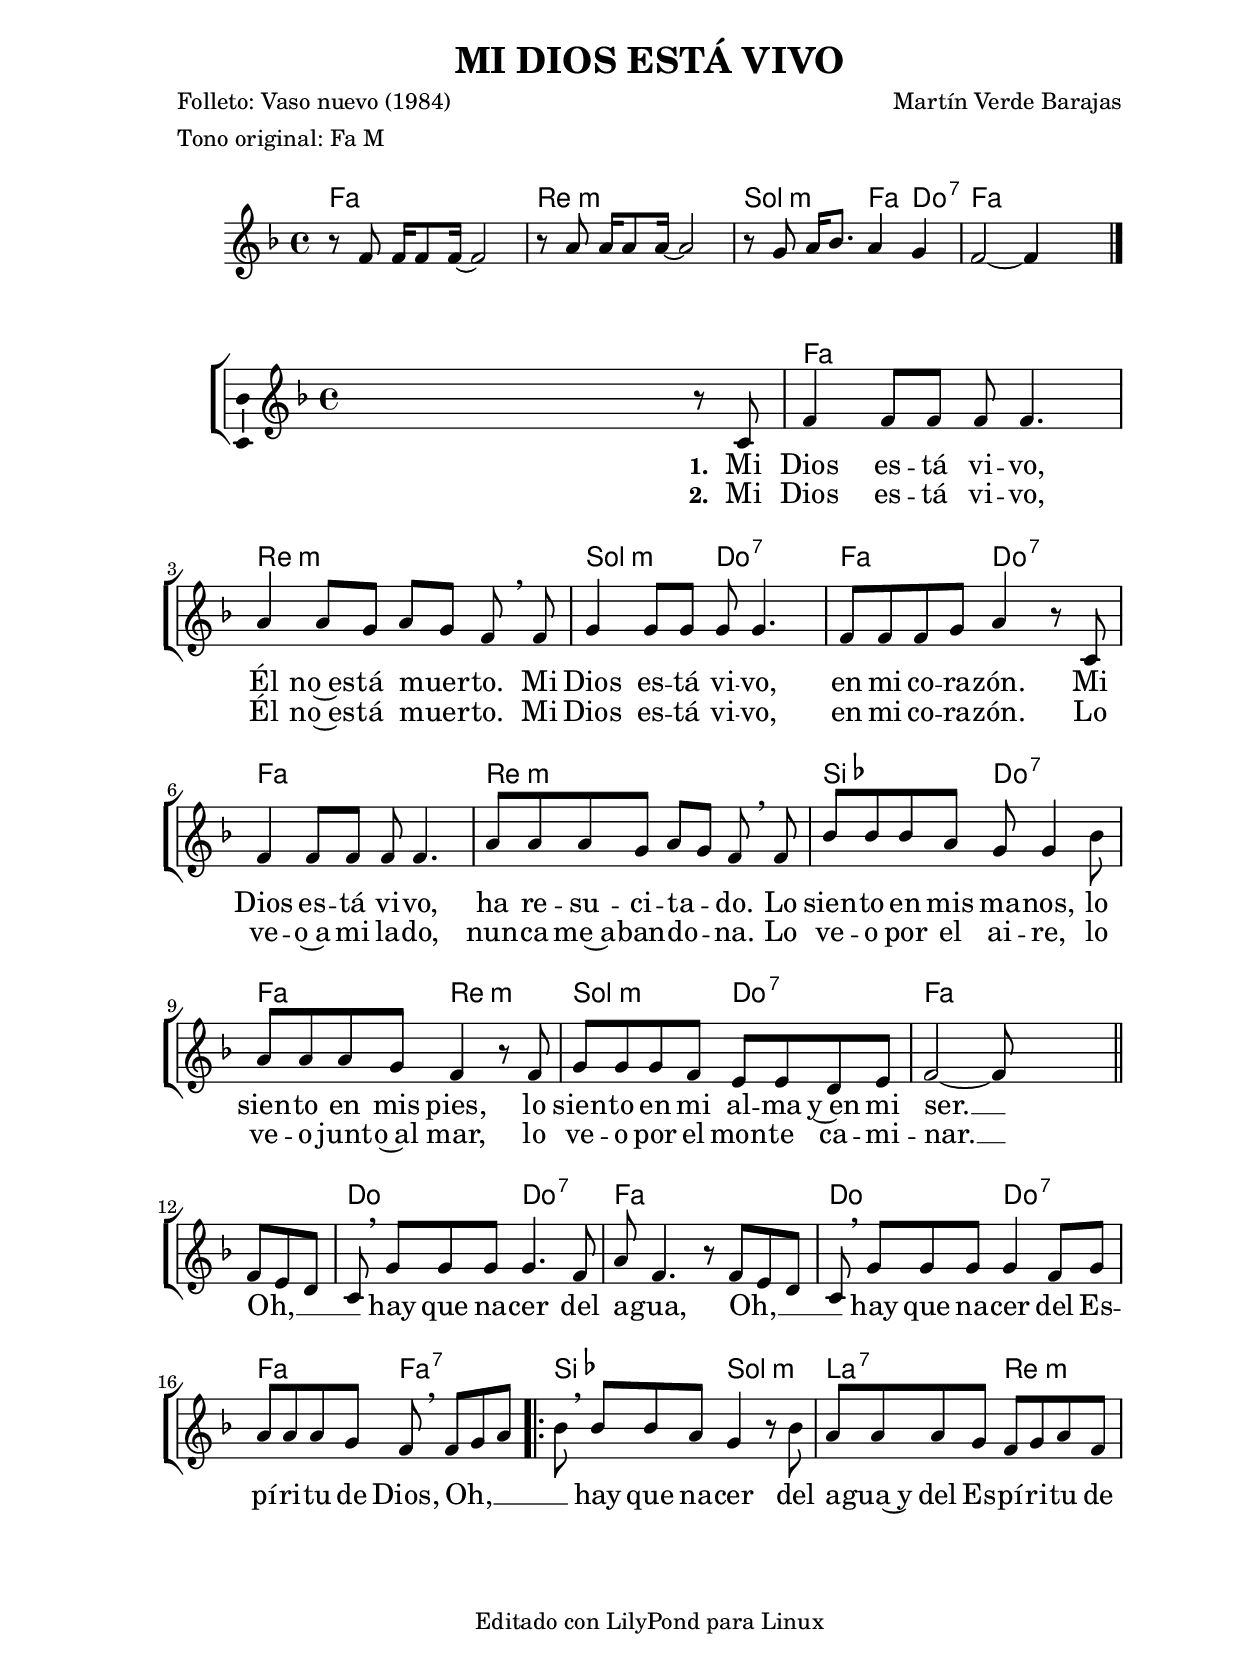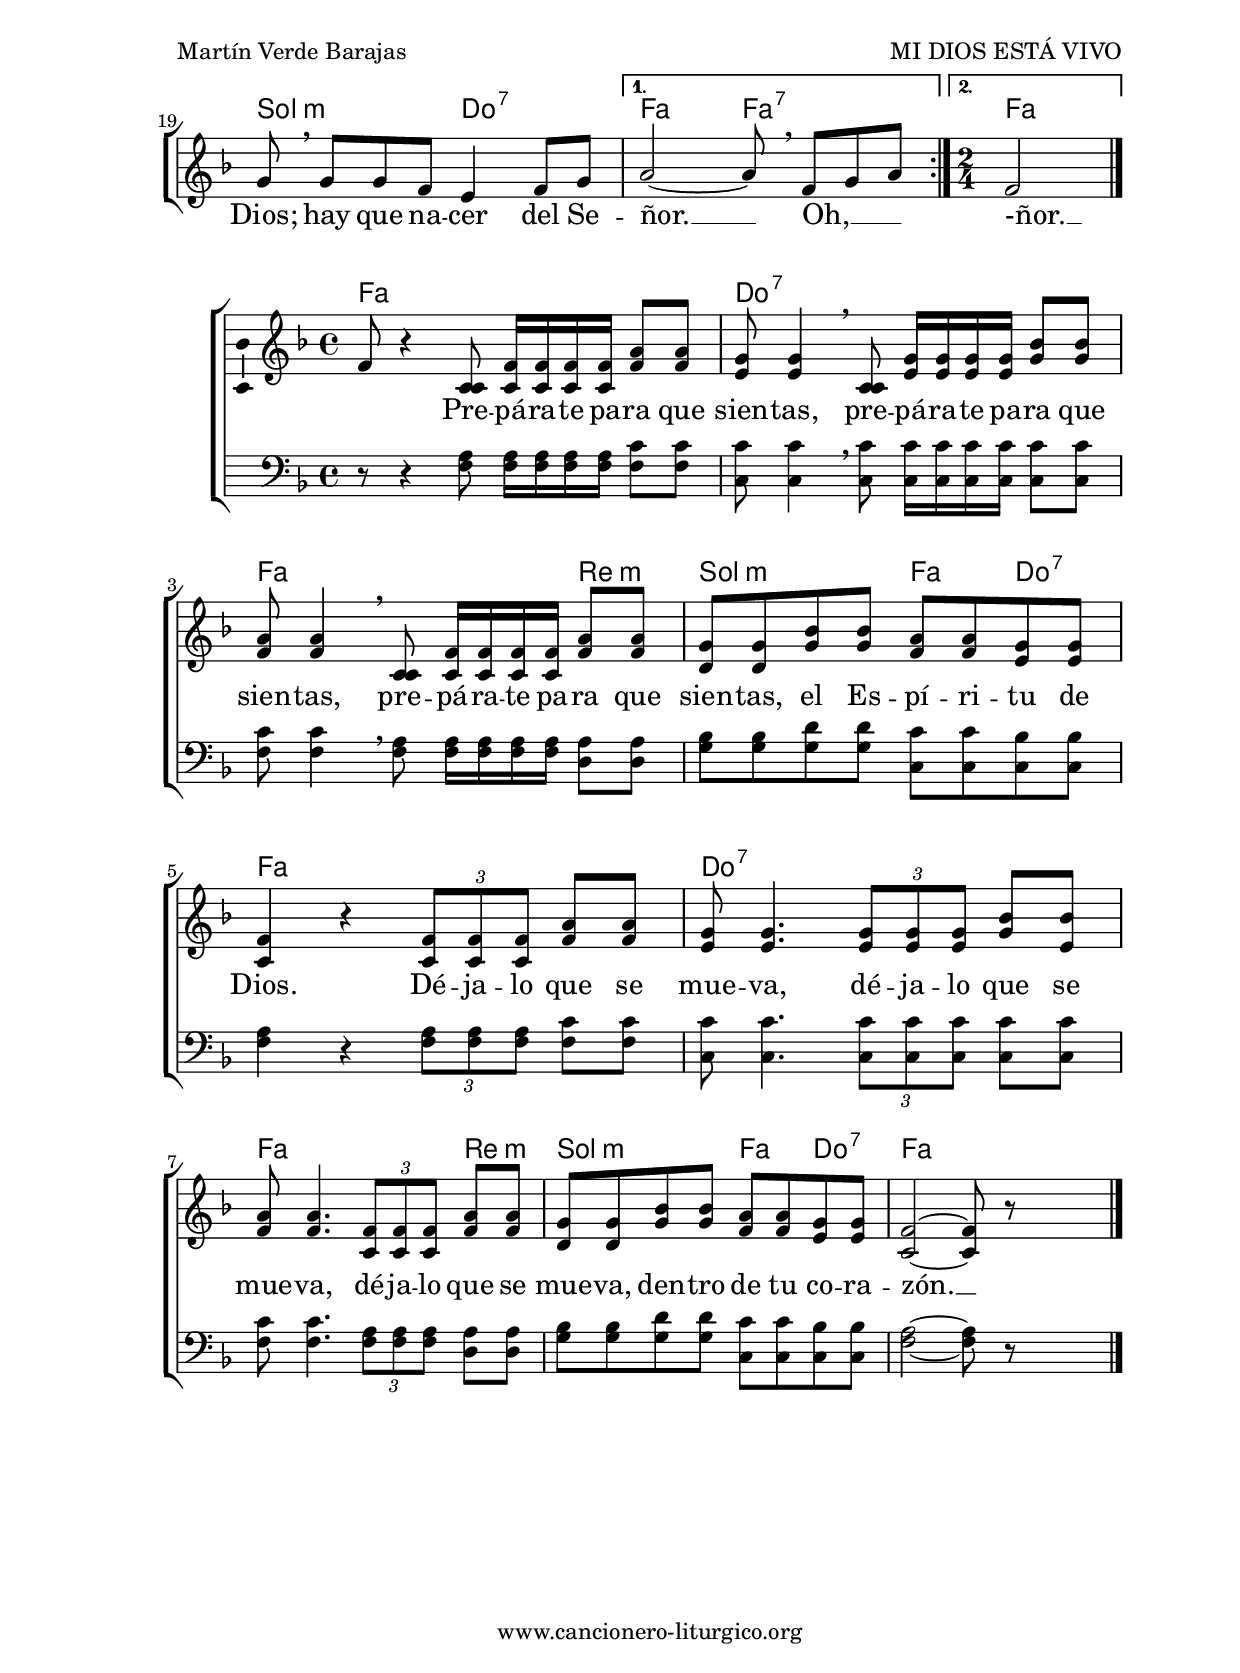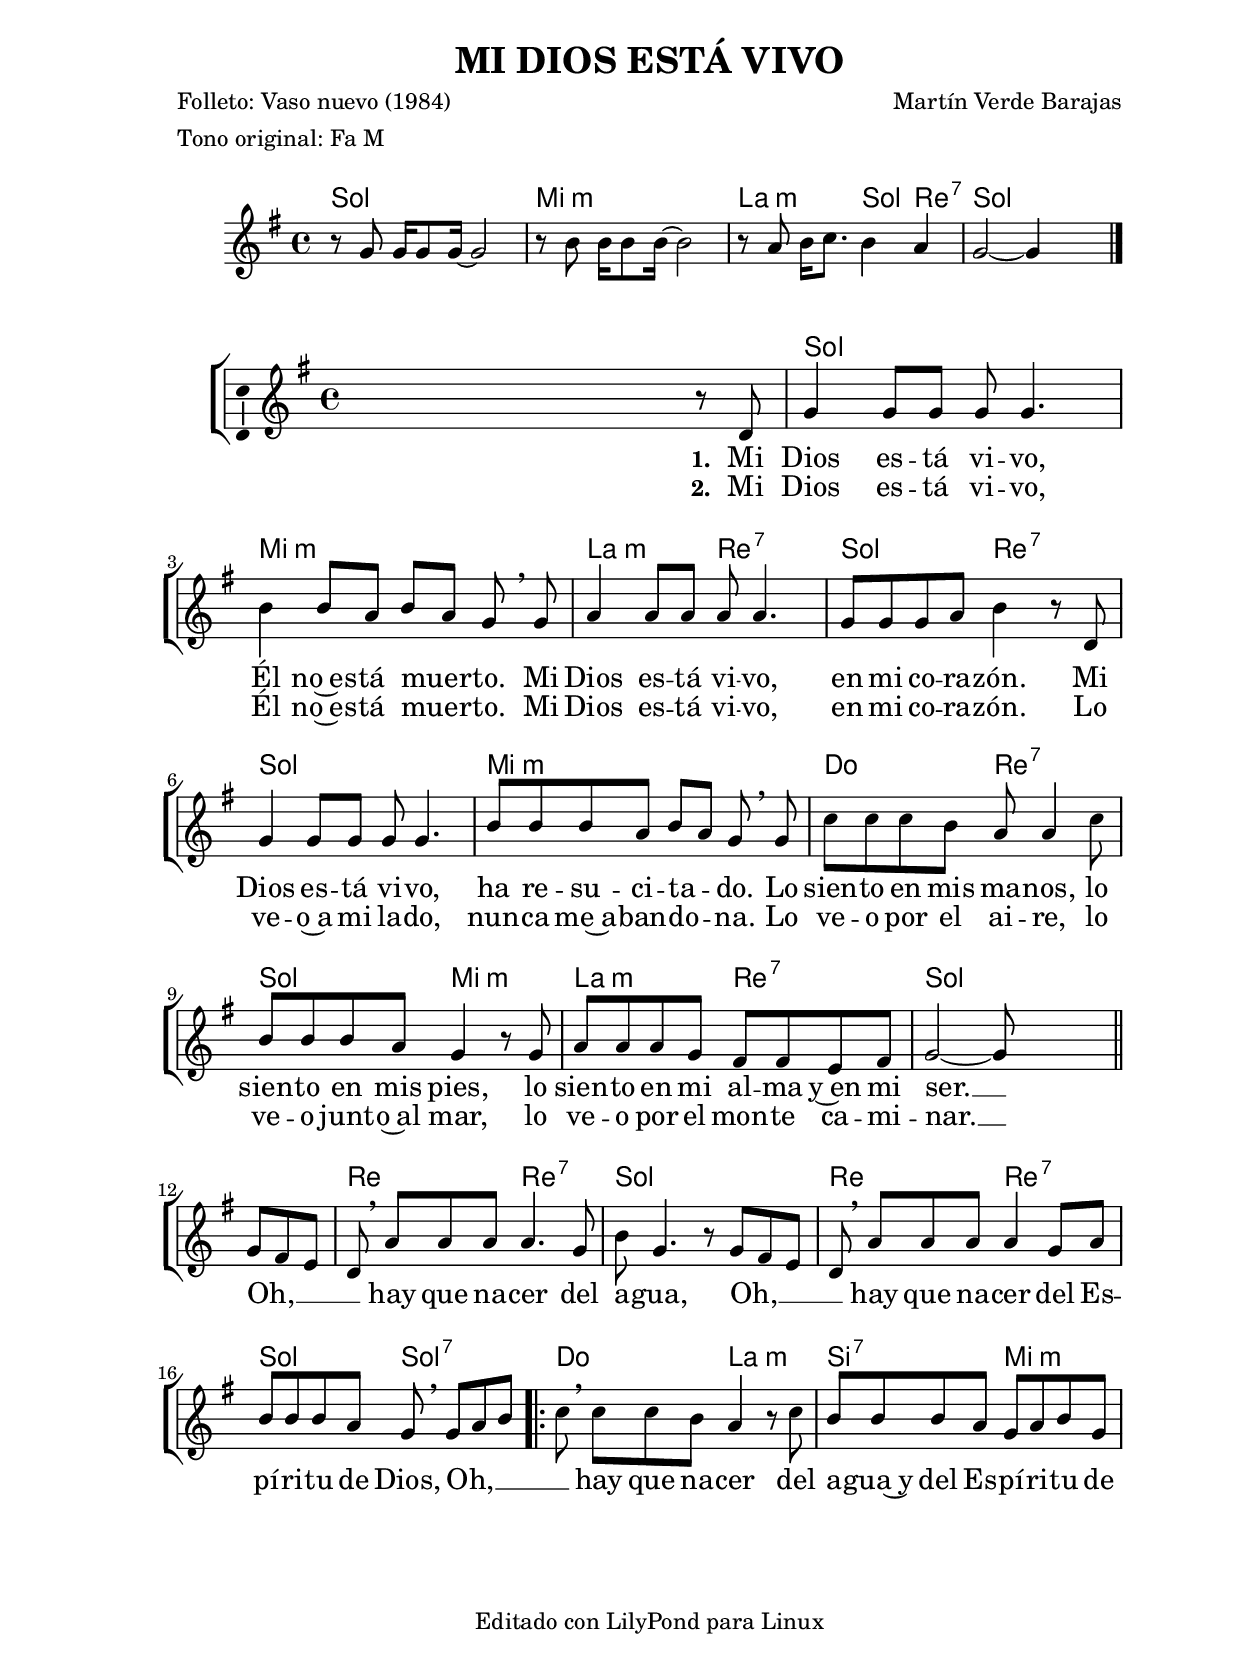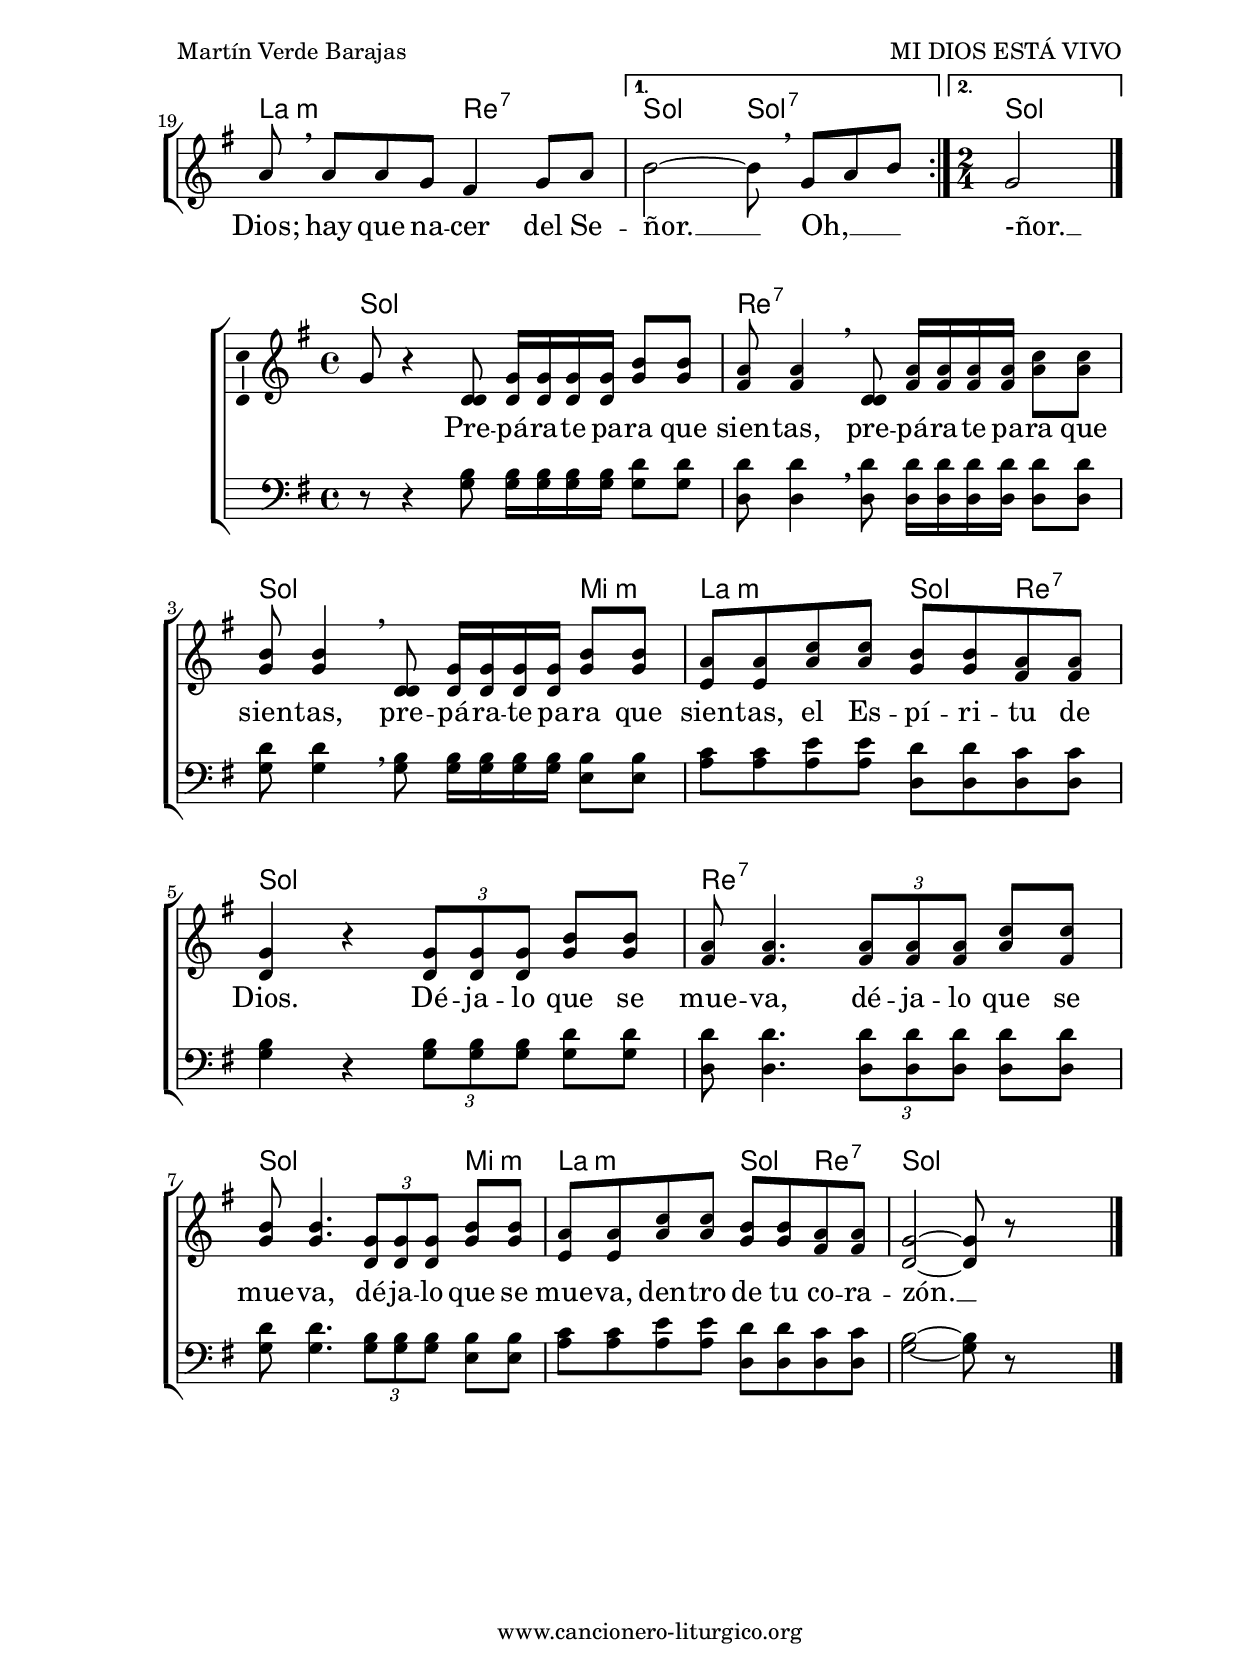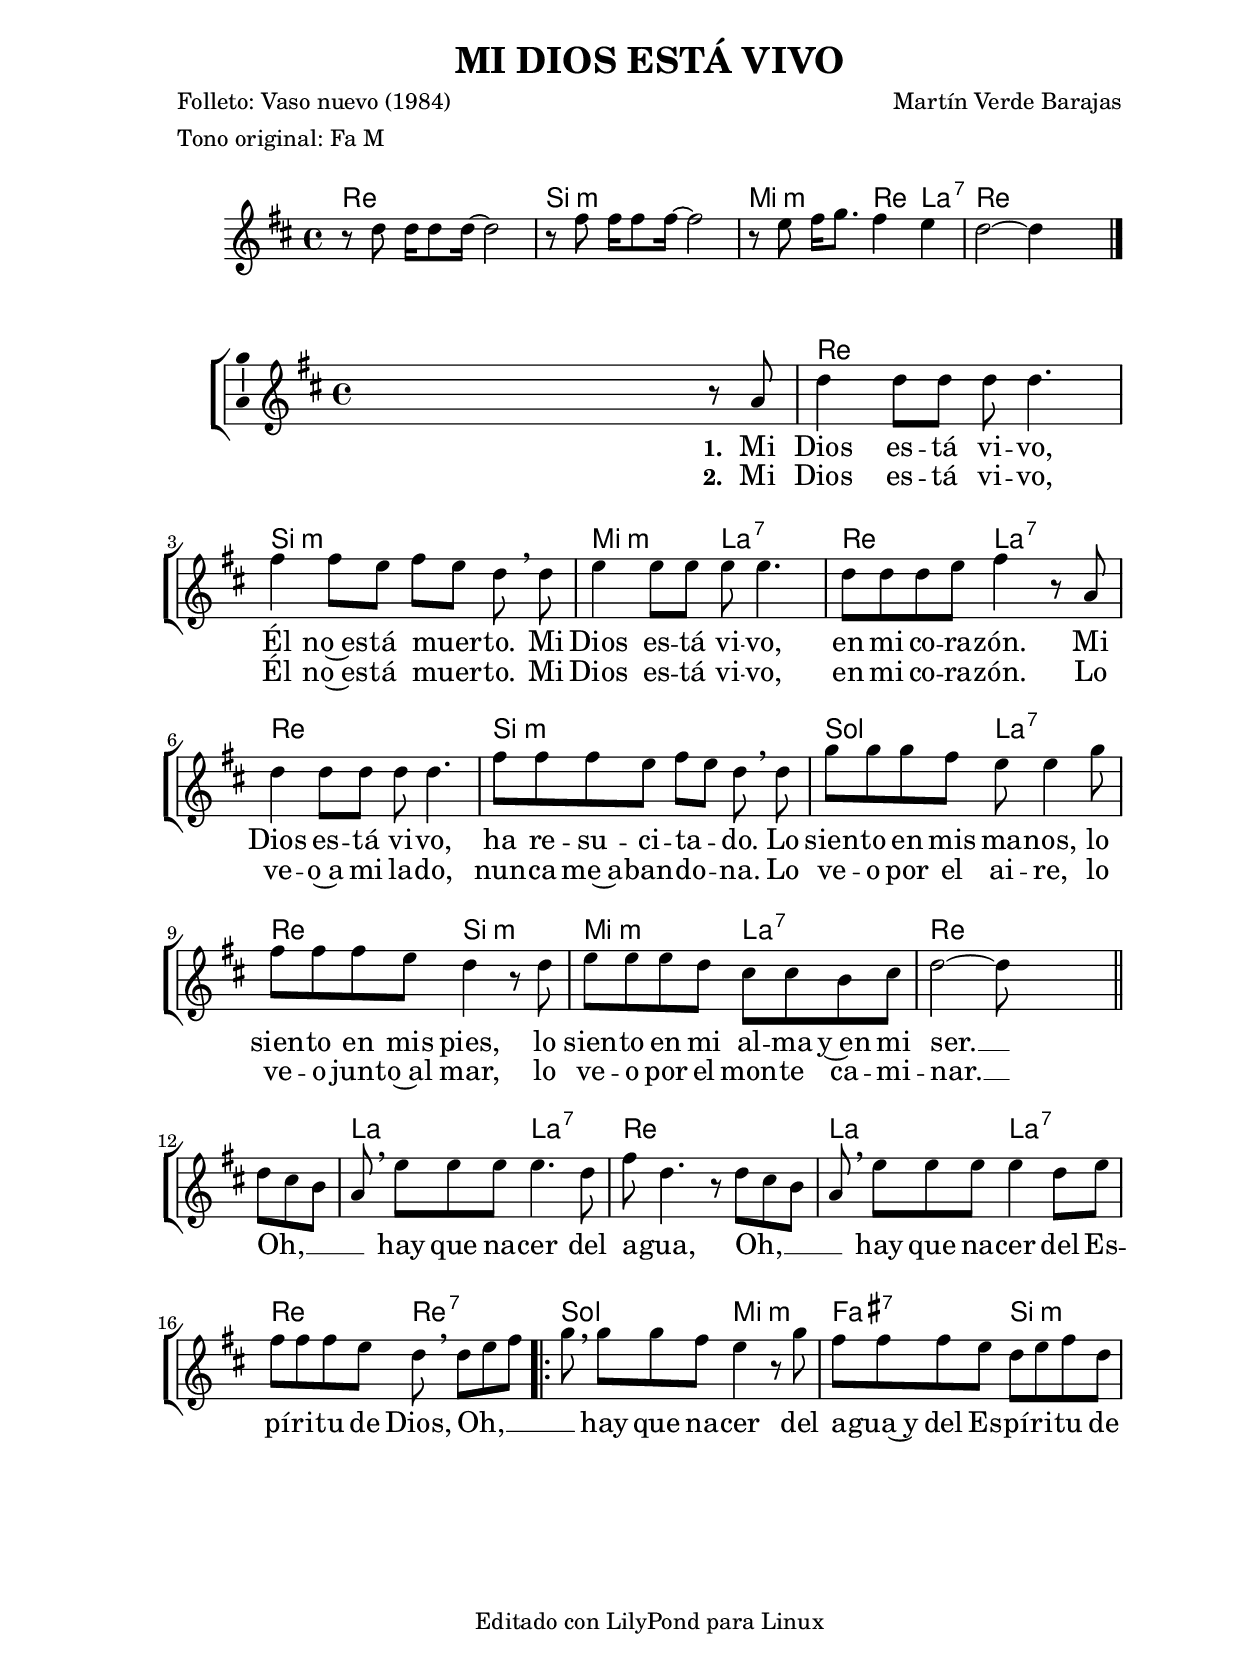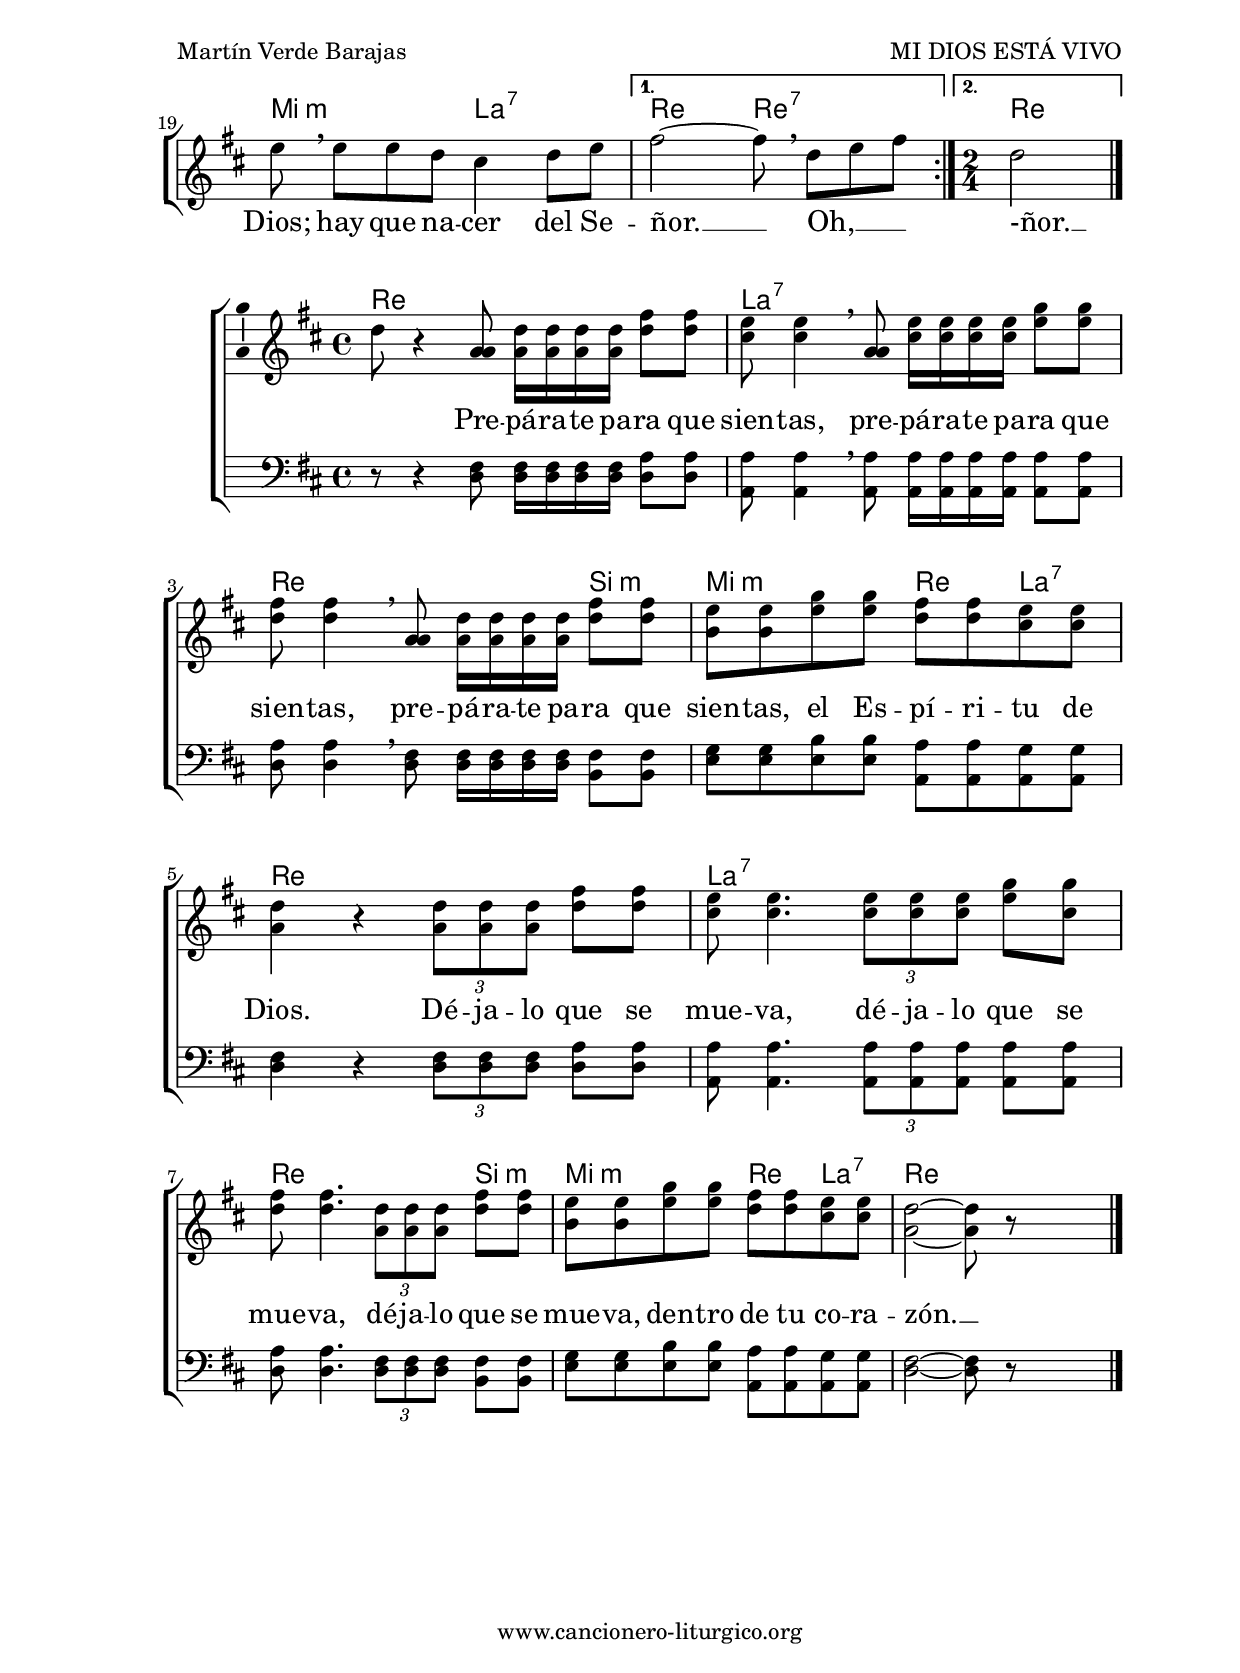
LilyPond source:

%
%para convertir .midi en .wav:
%timidity filename.midi -Ow -o finename.wav
%
%
%Para convertir de .wav a .mp3:
%lame -h -m j filename.wav
%
%
%para escuchar el midi:
%timidity nombrefichero.midi
%


%versión de lilypond para la que se ha escrito esta partitura:
\version "2.16.0"

	%Tamaño papel
	#(set-default-paper-size "a4")
	%Tamaño partitura
	#(set-global-staff-size 20)
	%No responde al pulsar sobre una nota
	#(ly:set-option 'point-and-click #f)

%parámetros del encabezamiento:
\header {
	title = "MI DIOS ESTÁ VIVO"
	subtitle = ""
	composer = "Martín Verde Barajas"
	poet = "Folleto: Vaso nuevo (1984)"
	meter = "Tono original: Fa M"
	arranger = ""
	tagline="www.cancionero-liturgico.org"
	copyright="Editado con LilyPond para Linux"
	}

%parámetros asociados al papel:
\paper  {
	oddHeaderMarkup = \markup {\fill-line { \on-the-fly #not-first-page \fromproperty #'header:title \on-the-fly #not-first-page \fromproperty #'header:composer }}
	evenHeaderMarkup = \markup {\fill-line { \fromproperty #'header:composer \fromproperty #'header:title }}
	#(set-paper-size "a4")
	print-page-number = ##f
	first-page-number = 1
	print-first-page-number = ##f
%	head-separation = 3.0 \cm
	top-margin = 2.0 \cm
	bottom-margin = 0.5\cm
%%%	bottom-margin = -2.0\cm
	left-margin = 3.0 \cm
	line-width = 16.0 \cm 
	indent = 8\mm
	interscoreline = 2.\mm
	between-system-space = 15\mm
%	para que las partituras no llenen la hoja:
	ragged-bottom = ##t
%	idem para la última hoja:
	ragged-last-bottom = ##f
%	para que las partituras llenen el ancho del papel:
	ragged-last = ##f
	after-title-space = 2.5 \cm
%page-count=2
%system-count=8

	%Flexible Vertical Spacing
%	markup-markup-spacing =
%	#'((basic-distance . 15) (minimum-distance . 15) (padding . 3))
	markup-system-spacing =
	#'((basic-distance . 15) (minimum-distance . 15) (padding . 3))
	system-system-spacing =
	#'((basic-distance . 15) (minimum-distance . 15) (padding . 3))
	score-system-spacing =
	#'((basic-distance . 15) (minimum-distance . 15) (padding . 5))
%	top-system-spacing = % header
%	#'((basic-distance . 8) (minimum-distance . 0) (padding . 0))
%	top-markup-spacing =
%	#'((basic-distance . 20) (minimum-distance . 20) (padding . 0))
	last-bottom-spacing = % footer
	#'((basic-distance . 5) (minimum-distance . 5) (padding . 0))
%	score-markup-spacing =
%	#'((basic-distance . 16) (minimum-distance . 13) (padding . 0))

	}


%parámetros que afectan a toda la partitura:
global =  {
	%clave de sol (G):
	\clef G
%%%	\transpose f g
	%armadura:
	\key f \major
	\tempo 4=100
	\set Score.tempoHideNote = ##t
	}


acordesintro = {
	\italianChords
	\chordmode {
%%%	\transpose f g
{

f1 d:m g2:m f4 c:7 f1

}
}
}

melodiaintro = 

%%%	\transpose f g
{
\time 4/4
\relative c'{

r8 f8 f16 f8 f16~f2
r8 a8 a16 a8 a16~a2
r8 g8 a16 bes8. a4 g
f2~f4 s4

\bar "|."
}
}

acordes = {
	\italianChords
	\chordmode {
%%%	\transpose f g
{

s1
f1 d:m g2:m c:7 f c:7
f1 d:m bes2 c:7 f d:m g:m c:7 f1

s1
c2 c:7 f1 c2 c:7 f f:7

\repeat volta 2 {
bes2 g:m a:7 d:m g:m c:7
}

\alternative{
{
f2 f:7
}
{
f2
}
}

	}
	}
}

acordesdos = {
	\italianChords
	\chordmode {
%%%	\transpose f g
{

f1 c:7 f2. d4:m g2:m f4 c:7 f1 c:7 f2. d4:m g2:m f4 c:7 f1

	}
	}
}


melodia = 
%%%	\transpose f g
{
	\relative c'{
	\time 4/4

s2 s4 r8 c8
f4 f8 f f8 f4.
a4 a8 g a8 g f \noBeam \breathe f
g4 g8 g g8 g4.
f8 f f g a4 r8 c,8
f4 f8 f f8 f4.
a8 a a g a8 g f \noBeam \breathe f
bes8 bes bes a g8 g4 bes8
a8 a a g f4 r8 f8
g8 g g f e8 e d e
f2~f8 s8 s4

\bar "||"
\break

s2 s8 f8 e d
c8 \noBeam \breathe g' g g
g4. f8
a8 f4.
r8 f e d
c \noBeam \breathe g' g g
g4 f8 g
a8 a a g
f8 \noBeam \breathe f g a

\repeat volta 2 {

bes8 \noBeam \breathe bes bes a g4 r8 bes8
a8 a a g f g a f
g8 \noBeam \breathe g g f e4 f8 g
}

\alternative{
{
a2~a8 \noBeam \breathe f g a
}
{
\time 2/4
f2~
}
}

	\bar "|."
	}
	}

melodiados = 
%%%	\transpose f g
{
	\relative c'{
	\time 4/4

f8 r4
\new Voice="primera"
<<
%%%\new Voice="primera"
{
%%%\voiceOne
c8 f16 f f f a8 a
g8 g4 \breathe c,8 g'16 g g g bes8 bes
a8 a4 \breathe c,8 f16 f f f a8 a
g8 g bes bes a a g g
f4 r4 \times 2/3 {f8 f f} a8 a
g8 g4. \times 2/3 {g8 g g} bes8 bes
a8 a4. \times 2/3 {f8 f f} a8 a
g8 g bes bes a a g g
f2~f8
}
%%%\new Voice
{
%%%\voiceTwo
c8 c16 c c c f8 f
e8 e4 \breathe c8 e16 e e e g8 g
f8 f4 \breathe c8 c16 c c c f8 f
d8 d g g f f e e
c4 r4 \times 2/3 {c8 c c} f8 f
e8 e4. \times 2/3 {e8 e e} g8 e
f8 f4. \times 2/3 {c8 c c} f8 f
d8 d g g f f e e
c2~c8
}
>>
r8 s4

\bar "|."
	}
	}

melodiatres = 
%%%	\transpose f g
{
	\relative c'{
	\time 4/4

\clef bass

r8 r4
<<
%%%\new Voice
{
%%%\voiceOne
a8 a16 a a a c8 c
c8 c4 \breathe c8 c16 c c c c8 c
c8 c4 \breathe a8 a16 a a a a8 a
bes8 bes d d c c bes bes
a4 r4 \times 2/3 {a8 a a} c8 c
c8 c4. \times 2/3 {c8 c c} c8 c
c8 c4. \times 2/3 {a8 a a} a8 a
bes8 bes d d c c bes bes
a2~a8
}
%%%\new Voice
{
%%%\voiceTwo
f8 f16 f f f f8 f
c8 c4 \breathe c8 c16 c c c c8 c
f8 f4 \breathe f8 f16 f f f d8 d
g8 g g g c, c c c
f4 r4 \times 2/3 {f8 f f} f8 f
c8 c4. \times 2/3 {c8 c c} c8 c
f8 f4. \times 2/3 {f8 f f} d8 d
g8 g g g c, c c c
f2~f8
}
>>
r8 s4

\bar "|."
	}
	}


texto = \lyricmode {
\set stanza =#"1. " Mi Dios es -- tá vi -- vo,
Él no~es -- tá muer -- _ to.
Mi Dios es -- tá vi -- vo,
en mi co -- ra -- zón.

Mi Dios es -- tá vi -- vo,
ha re -- su -- ci -- ta -- _ do.
Lo sien -- to en mis ma -- nos,
lo sien -- to en mis pies,
lo sien -- to en mi al -- ma y~en mi ser. __

Oh, __ _ _ _
hay que na -- cer del a -- gua,
Oh, __ _ _ _
hay que na -- cer del Es -- pí -- ri -- tu de Dios,
Oh, __ _ _ _
hay que na -- cer del a -- gua~y
del Es -- pí -- ri -- tu de Dios;
hay que na -- cer del Se -- ñor. __
Oh, __ _ _
-ñor. __

	}

textodos = \lyricmode {
\set stanza =#"2. " Mi Dios es -- tá vi -- vo,
Él no~es -- tá muer -- _ to.
Mi Dios es -- tá vi -- vo,
en mi co -- ra -- zón.

Lo ve -- o~a mi la -- do,
nun -- ca me~a -- ban -- do -- _ na.
Lo ve -- o por el ai -- re,
lo ve -- o junt -- o~al mar,
lo ve -- o por el mon -- te ca -- mi -- nar. __

	}

textoest = \lyricmode {
Pre -- pá -- ra -- te pa -- ra que sien -- tas,
pre -- pá -- ra -- te pa -- ra que sien -- tas,
pre -- pá -- ra -- te pa -- ra que sien -- tas,
el Es -- pí -- ri -- tu de Dios.

Dé -- ja -- lo que se mue -- va,
dé -- ja -- lo que se mue -- va,
dé -- ja -- lo que se mue -- va,
den -- tro de tu co -- ra -- zón. __

	}


acordesintroStaff = \context ChordNames = acordesintroStaff <<
	\set chordChanges = ##t
	\acordesintro
	>>

acordesStaff = \context ChordNames = acordesStaff <<
	\set chordChanges = ##t
	\acordes
	>>

acordesdosStaff = \context ChordNames = acordesdosStaff <<
	\set chordChanges = ##t
	\acordesdos
	>>


vozintroStaff = \context Voice = vozintroStaff
<<
	\override Staff.StaffSymbol #'staff-space = #(magstep -0.35)
	\set Staff.midiInstrument = #"english horn"
	\set Staff.midiMinimumVolume = #0.7
	\set Staff.midiMaximumVolume = #0.9
	\global
	\melodiaintro
	>>

vozStaff = \context Voice = vozStaff
\with {\consists "Ambitus_engraver"}
<<
%	\set Staff.instrumentName = ""
%	\set Staff.shortInstrumentName = ""
%	\set Staff.midiInstrument = #"clarinet"
%	\set Staff.midiInstrument = #"cello"
	\set Staff.midiInstrument = #"flute"
%	\set Staff.midiInstrument = #"electric guitar (jazz)"
%	\set Staff.midiInstrument = #"english horn"
%	\set Staff.midiInstrument = #"violin"
%	\set Staff.midiInstrument = #"glockenspiel"
	\set Staff.midiMinimumVolume = #0.7
	\set Staff.midiMaximumVolume = #0.9
	\global
	\melodia
	>>

vozdosStaff = \context Staff = vozdosStaff
\with {\consists "Ambitus_engraver"}
<<
%	\set Staff.instrumentName = ""
%	\set Staff.shortInstrumentName = ""
%	\set Staff.midiInstrument = #"clarinet"
%	\set Staff.midiInstrument = #"cello"
%	\set Staff.midiInstrument = #"flute"
	\set Staff.midiInstrument = #"electric guitar (jazz)"
%	\set Staff.midiInstrument = #"english horn"
%	\set Staff.midiInstrument = #"violin"
%	\set Staff.midiInstrument = #"glockenspiel"
	\set Staff.midiMinimumVolume = #0.7
	\set Staff.midiMaximumVolume = #0.9
	\global
	\melodiados
	>>

voztresStaff = \context Voice = voztresStaff
<<
	\override Staff.StaffSymbol #'staff-space = #(magstep -0.35)
	\set Staff.midiInstrument = #"english horn"
	\set Staff.midiMinimumVolume = #0.7
	\set Staff.midiMaximumVolume = #0.9
	\global
	\melodiatres
	>>


textoStaff = \context Lyrics = textoStaff <<
	\lyricsto vozStaff \texto
	>>

textodosStaff = \context Lyrics = textodosStaff <<
	\lyricsto vozStaff \textodos
	>>

textoestStaff = \context Lyrics = textoestStaff <<
	\lyricsto primera \textoest
	>>

\book {
	\score {
		\context ChoirStaff {
%			\override StaffGroup.SystemStartBracket #'collapse-height = #1
%			\override Score.SystemStartBar #'collapse-height = #1
			<<
			\acordesintroStaff
			\vozintroStaff
			>>
			}
		\layout {
	    		\context {
				\Lyrics
				\override LyricText #'font-size = #2
				}
	   		 \context {
				\Score
				\override StaffSymbol #'staff-space = #(magstep +3)
				}
			}
		}
	\score {
		\context ChoirStaff {
			\override StaffGroup.SystemStartBracket #'collapse-height = #1
			\override Score.SystemStartBar #'collapse-height = #1
			<<
			\acordesStaff
			\vozStaff
			\textoStaff
			\textodosStaff
			>>
			}
		\layout {
	    		\context {
				\Lyrics
				\override LyricText #'font-size = #2
				}
	   		 \context {
				\Score
				\override StaffSymbol #'staff-space = #(magstep +3)
				}
			}
		}
	\score {
		\context ChoirStaff {
%			\override StaffGroup.SystemStartBracket #'collapse-height = #1
%			\override Score.SystemStartBar #'collapse-height = #1
			<<
			\acordesdosStaff
			\vozdosStaff
			\textoestStaff
			\voztresStaff
			>>
			}
		\layout {
	    		\context {
				\Lyrics
				\override LyricText #'font-size = #2
				}
	   		 \context {
				\Score
				\override StaffSymbol #'staff-space = #(magstep +3)
				}
			}
		}
	\score {
		\unfoldRepeats
		\context ChoirStaff {
			<<
			\acordesintroStaff
			\vozintroStaff
			>>
			<<
			\acordesStaff
			\vozStaff
			>>
			<<
			\acordesdosStaff
			\vozdosStaff
			\voztresStaff
			>>
			}
		\midi {
	  		\context {
	  			\Score
				tempoWholesPerMinute = #(ly:make-moment 70 4)
				}
			}
		}
	}



#(define output-suffix "C")
\book {
	\score {
		\context ChoirStaff {
%			\override StaffGroup.SystemStartBracket #'collapse-height = #1
%			\override Score.SystemStartBar #'collapse-height = #1
\transpose c d
			<<
			\acordesintroStaff
			\vozintroStaff
			>>
			}
		\layout {
	    		\context {
				\Lyrics
				\override LyricText #'font-size = #2
				}
	   		 \context {
				\Score
				\override StaffSymbol #'staff-space = #(magstep +3)
				}
			}
		}
	\score {
		\context ChoirStaff {
			\override StaffGroup.SystemStartBracket #'collapse-height = #1
			\override Score.SystemStartBar #'collapse-height = #1
\transpose c d
			<<
			\acordesStaff
			\vozStaff
			\textoStaff
			\textodosStaff
			>>
			}
		\layout {
	    		\context {
				\Lyrics
				\override LyricText #'font-size = #2
				}
	   		 \context {
				\Score
				\override StaffSymbol #'staff-space = #(magstep +3)
				}
			}
		}
	\score {
		\context ChoirStaff {
%			\override StaffGroup.SystemStartBracket #'collapse-height = #1
%			\override Score.SystemStartBar #'collapse-height = #1
\transpose c d
			<<
			\acordesdosStaff
			\vozdosStaff
			\textoestStaff
			\voztresStaff
			>>
			}
		\layout {
	    		\context {
				\Lyrics
				\override LyricText #'font-size = #2
				}
	   		 \context {
				\Score
				\override StaffSymbol #'staff-space = #(magstep +3)
				}
			}
		}
	}

#(define output-suffix "S")
\book {
	\score {
		\context ChoirStaff {
%			\override StaffGroup.SystemStartBracket #'collapse-height = #1
%			\override Score.SystemStartBar #'collapse-height = #1
\transpose c a
			<<
			\acordesintroStaff
			\vozintroStaff
			>>
			}
		\layout {
	    		\context {
				\Lyrics
				\override LyricText #'font-size = #2
				}
	   		 \context {
				\Score
				\override StaffSymbol #'staff-space = #(magstep +3)
				}
			}
		}
	\score {
		\context ChoirStaff {
			\override StaffGroup.SystemStartBracket #'collapse-height = #1
			\override Score.SystemStartBar #'collapse-height = #1
\transpose c a
			<<
			\acordesStaff
			\vozStaff
			\textoStaff
			\textodosStaff
			>>
			}
		\layout {
	    		\context {
				\Lyrics
				\override LyricText #'font-size = #2
				}
	   		 \context {
				\Score
				\override StaffSymbol #'staff-space = #(magstep +3)
				}
			}
		}
	\score {
		\context ChoirStaff {
%			\override StaffGroup.SystemStartBracket #'collapse-height = #1
%			\override Score.SystemStartBar #'collapse-height = #1
\transpose c a
			<<
			\acordesdosStaff
			\vozdosStaff
			\textoestStaff
\transpose a a,
			\voztresStaff
			>>
			}
		\layout {
	    		\context {
				\Lyrics
				\override LyricText #'font-size = #2
				}
	   		 \context {
				\Score
				\override StaffSymbol #'staff-space = #(magstep +3)
				}
			}
		}
	}


